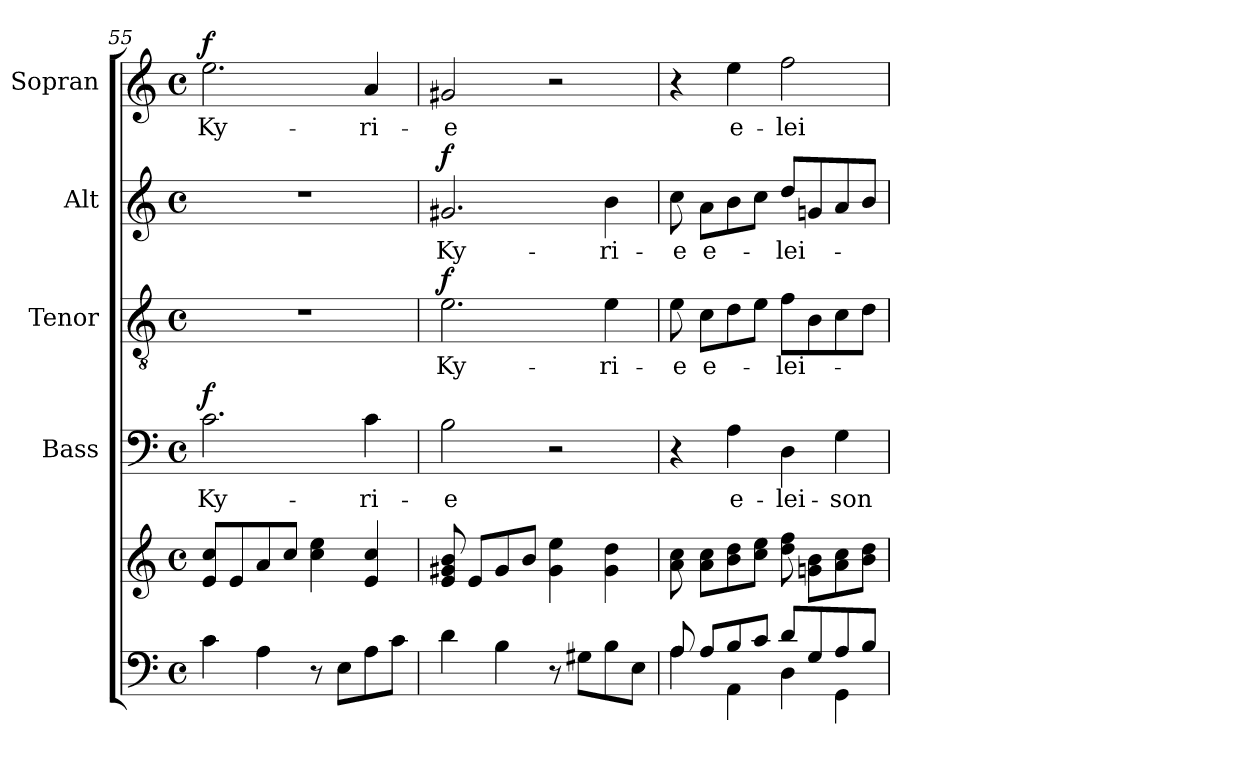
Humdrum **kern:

**kern	**kern	**kern	**text	**dynam	**kern	**text	**dynam	**kern	**text	**dynam	**kern	**text	**dynam
*part5	*part5	*part4	*part4	*part4	*part3	*part3	*part3	*part2	*part2	*part2	*part1	*part1	*part1
*staff6	*staff5	*staff4	*staff4	*staff4	*staff3	*staff3	*staff3	*staff2	*staff2	*staff2	*staff1	*staff1	*staff1
*	*	*I"Bass	*	*	*I"Tenor	*	*	*I"Alt	*	*	*I"Sopran	*	*
*	*	*I'B.	*	*	*I'T.	*	*	*I'A.	*	*	*I'S.	*	*
*clefF4	*clefG2	*clefF4	*	*	*clefGv2	*	*	*clefG2	*	*	*clefG2	*	*
*k[]	*k[]	*k[]	*	*	*k[]	*	*	*k[]	*	*	*k[]	*	*
*C:	*C:	*C:	*	*	*C:	*	*	*C:	*	*	*C:	*	*
*M4/4	*M4/4	*M4/4	*	*	*M4/4	*	*	*M4/4	*	*	*M4/4	*	*
*met(c)	*met(c)	*met(c)	*	*	*met(c)	*	*	*met(c)	*	*	*met(c)	*	*
=55	=55	=55	=55	=55	=55	=55	=55	=55	=55	=55	=55	=55	=55
!	!	!	!LO:LY:b	!LO:DY:a	!	!	!	!	!	!	!	!LO:LY:b	!LO:DY:a
4c\	8e/ 8cc/L	2.c\	Ky-	f	1r	.	.	1r	.	.	2.ee\	Ky-	f
.	8e/	.	.	.	.	.	.	.	.	.	.	.	.
4A\	8a/	.	.	.	.	.	.	.	.	.	.	.	.
.	8cc/J	.	.	.	.	.	.	.	.	.	.	.	.
8r	4cc\ 4ee\	.	.	.	.	.	.	.	.	.	.	.	.
8E\L	.	.	.	.	.	.	.	.	.	.	.	.	.
!	!	!	!LO:LY:b	!	!	!	!	!	!	!	!	!LO:LY:b	!
8A\	4e/ 4cc/	4c\	-ri-	.	.	.	.	.	.	.	4a/	-ri-	.
8c\J	.	.	.	.	.	.	.	.	.	.	.	.	.
=56	=56	=56	=56	=56	=56	=56	=56	=56	=56	=56	=56	=56	=56
!	!	!	!LO:LY:b	!	!	!LO:LY:b	!LO:DY:a	!	!LO:LY:b	!LO:DY:a	!	!LO:LY:b	!
4d\	8e/ 8g#X/ 8b/	2B\	-e	.	2.e\	Ky-	f	2.g#X/	Ky-	f	2g#X/	-e	.
.	8e/L	.	.	.	.	.	.	.	.	.	.	.	.
4B\	8g#/	.	.	.	.	.	.	.	.	.	.	.	.
.	8b/J	.	.	.	.	.	.	.	.	.	.	.	.
8r	4g#\ 4ee\	2r	.	.	.	.	.	.	.	.	2r	.	.
8G#X\L	.	.	.	.	.	.	.	.	.	.	.	.	.
!	!	!	!	!	!	!LO:LY:b	!	!	!LO:LY:b	!	!	!	!
8B\	4g#\ 4dd\	.	.	.	4e\	-ri-	.	4b\	-ri-	.	.	.	.
8E\J	.	.	.	.	.	.	.	.	.	.	.	.	.
=57	=57	=57	=57	=57	=57	=57	=57	=57	=57	=57	=57	=57	=57
*^	*	*	*	*	*	*	*	*	*	*	*	*	*
!	!	!	!	!	!	!	!LO:LY:b	!	!	!LO:LY:b	!	!	!	!
8A/	4A\	8a\ 8cc\	4r	.	.	8e\	-e	.	8cc\	-e	.	4r	.	.
!	!	!	!	!	!	!	!LO:LY:b	!	!	!LO:LY:b	!	!	!	!
8A/L	.	8a\ 8cc\L	.	.	.	8c\L	e-	.	8a\L	e-	.	.	.	.
!	!	!	!	!LO:LY:b	!	!	!	!	!	!	!	!	!LO:LY:b	!
8B/	4AA\	8b\ 8dd\	4A\	e-	.	8d\	.	.	8b\	.	.	4ee\	e-	.
8c/J	.	8cc\ 8ee\J	.	.	.	8e\J	.	.	8cc\J	.	.	.	.	.
!	!	!	!	!LO:LY:b	!	!	!LO:LY:b	!	!	!LO:LY:b	!	!	!LO:LY:b	!
8d/L	4D\	8dd\ 8ff\	4D\	-lei-	.	8f\L	-lei-	.	8dd/L	-lei-	.	2ff\	-lei-	.
8G/	.	8gn\ 8b\L	.	.	.	8B\	.	.	8gn/	.	.	.	.	.
!	!	!	!	!LO:LY:b	!	!	!	!	!	!	!	!	!	!
8A/	4GG\	8a\ 8cc\	4G\	-son	.	8c\	.	.	8a/	.	.	.	.	.
8B/J	.	8b\ 8dd\J	.	.	.	8d\J	.	.	8b/J	.	.	.	.	.
*v	*v	*	*	*	*	*	*	*	*	*	*	*	*	*
=	=	=	=	=	=	=	=	=	=	=	=	=	=
*-	*-	*-	*-	*-	*-	*-	*-	*-	*-	*-	*-	*-	*-
